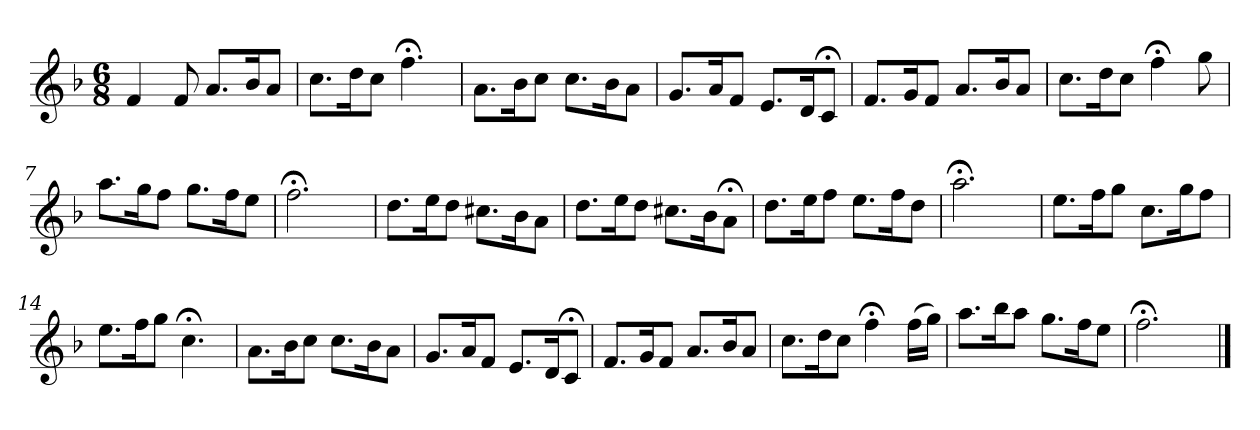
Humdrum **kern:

**kern
*part1
*staff1
*k[b-]
*F:
*M6/8
*MM120
=1
4f
8f
8.aL
16b-K
8aJ
=2
8.ccL
16ddK
8ccJ
4.ff;<
=3
8.aL
16b-K
8ccJ
8.ccL
16b-K
8aJ
=4
8.gL
16aK
8fJ
8.eL
16dK
8c;<J
=5
8.fL
16gK
8fJ
8.aL
16b-K
8aJ
=6
8.ccL
16ddK
8ccJ
4ff;<
8gg
=7
8.aaL
16ggK
8ffJ
8.ggL
16ffK
8eeJ
=8
2.ff;<
=9
8.ddL
16eeK
8ddJ
8.cc#XL
16b-K
8aJ
=10
8.ddL
16eeK
8ddJ
8.cc#XL
16b-K
8a;<J
=11
8.ddL
16eeK
8ffJ
8.eeL
16ffK
8ddJ
=12
2.aa;<
=13
8.eeL
16ffK
8ggJ
8.ccL
16ggK
8ffJ
=14
8.eeL
16ffK
8ggJ
4.cc;<
=15
8.aL
16b-K
8ccJ
8.ccL
16b-K
8aJ
=16
8.gL
16aK
8fJ
8.eL
16dK
8c;<J
=17
8.fL
16gK
8fJ
8.aL
16b-K
8aJ
=18
8.ccL
16ddK
8ccJ
4ff;<
(16ffLL
16ggJJ)
=19
8.aaL
16bb-K
8aaJ
8.ggL
16ffK
8eeJ
=20
2.ff;<
==
*-
